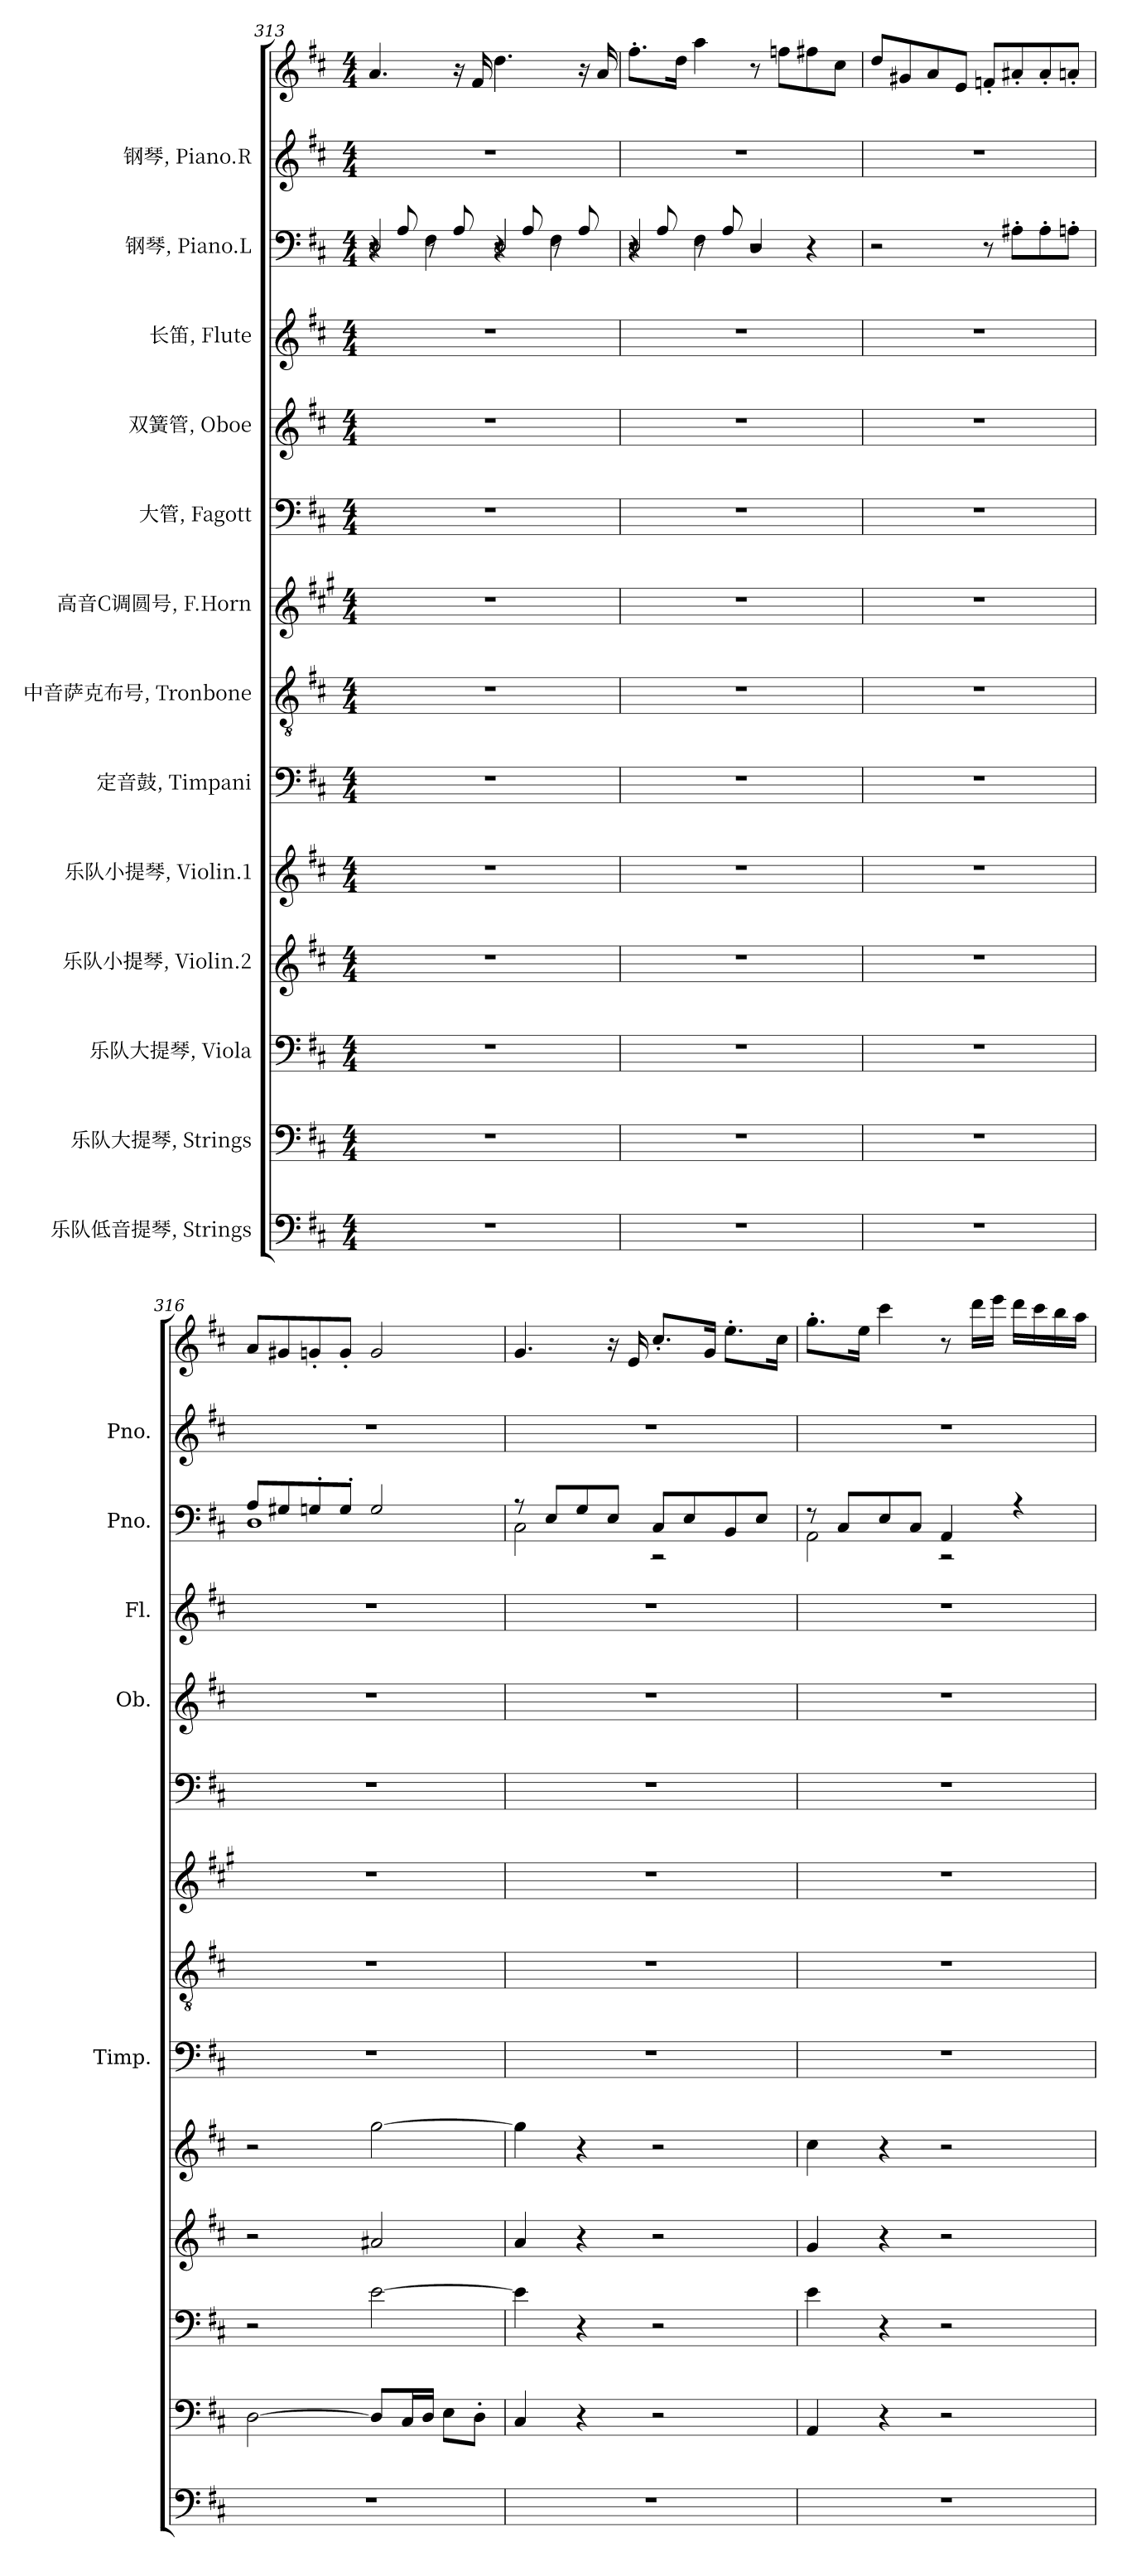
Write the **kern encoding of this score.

**kern	**kern	**kern	**kern	**kern	**kern	**kern	**kern	**kern	**kern	**kern	**kern	**kern	**kern
*part13	*part12	*part11	*part10	*part9	*part8	*part7	*part6	*part5	*part4	*part3	*part2	*part1	*part1
*staff14	*staff13	*staff12	*staff11	*staff10	*staff9	*staff8	*staff7	*staff6	*staff5	*staff4	*staff3	*staff2	*staff1
*I"乐队低音提琴, Strings	*I"乐队大提琴, Strings	*I"乐队大提琴, Viola	*I"乐队小提琴, Violin.2	*I"乐队小提琴, Violin.1	*I"定音鼓, Timpani	*I"中音萨克布号, Tronbone	*I"高音C调圆号, F.Horn	*I"大管, Fagott	*I"双簧管, Oboe	*I"长笛, Flute	*I"钢琴, Piano.L	*I"钢琴, Piano.R	*
*	*	*	*	*	*I'Timp.	*	*	*	*I'Ob.	*I'Fl.	*I'Pno.	*I'Pno.	*
!!LO:PB:g=z
*clefF4	*clefF4	*clefF4	*clefG2	*clefG2	*clefF4	*clefGv2	*clefG2	*clefF4	*clefG2	*clefG2	*clefF4	*clefG2	*clefG2
*ITrd7c12	*	*	*	*	*	*	*ITrd4c7	*	*	*	*	*	*
*k[f#c#]	*k[f#c#]	*k[f#c#]	*k[f#c#]	*k[f#c#]	*k[f#c#]	*k[f#c#]	*k[f#c#]	*k[f#c#]	*k[f#c#]	*k[f#c#]	*k[f#c#]	*k[f#c#]	*k[f#c#]
*M4/4	*M4/4	*M4/4	*M4/4	*M4/4	*M4/4	*M4/4	*M4/4	*M4/4	*M4/4	*M4/4	*M4/4	*M4/4	*M4/4
*MM120	*MM120	*MM120	*MM120	*MM120	*MM120	*MM120	*MM120	*MM120	*MM120	*MM120	*MM120	*MM120	*MM120
=313	=313	=313	=313	=313	=313	=313	=313	=313	=313	=313	=313	=313	=313
*	*	*	*	*	*	*	*	*	*	*	*^	*	*
*	*	*	*	*	*	*	*	*	*	*	*	*^	*	*
1r	1r	1r	1r	1r	1r	1r	1r	1r	1r	1r	8r	4r	2D/	1r	4.a/
.	.	.	.	.	.	.	.	.	.	.	8A/	.	.	.	.
.	.	.	.	.	.	.	.	.	.	.	8r	4F#\	.	.	.
.	.	.	.	.	.	.	.	.	.	.	8A/	.	.	.	16r
.	.	.	.	.	.	.	.	.	.	.	.	.	.	.	16f#/
.	.	.	.	.	.	.	.	.	.	.	8r	4r	2D/	.	4.dd\
.	.	.	.	.	.	.	.	.	.	.	8A/	.	.	.	.
.	.	.	.	.	.	.	.	.	.	.	8r	4F#\	.	.	.
.	.	.	.	.	.	.	.	.	.	.	8A/	.	.	.	16r
.	.	.	.	.	.	.	.	.	.	.	.	.	.	.	16a/
=314	=314	=314	=314	=314	=314	=314	=314	=314	=314	=314	=314	=314	=314	=314	=314
1r	1r	1r	1r	1r	1r	1r	1r	1r	1r	1r	8r	4r	2D/	1r	8.ff#'\L
.	.	.	.	.	.	.	.	.	.	.	8A/	.	.	.	.
.	.	.	.	.	.	.	.	.	.	.	.	.	.	.	16dd\Jk
.	.	.	.	.	.	.	.	.	.	.	8r	4F#\	.	.	4aa\
.	.	.	.	.	.	.	.	.	.	.	8A/	.	.	.	.
.	.	.	.	.	.	.	.	.	.	.	4D/	2r	2r	.	8r
.	.	.	.	.	.	.	.	.	.	.	.	.	.	.	8ffn\L
.	.	.	.	.	.	.	.	.	.	.	4r	.	.	.	8ff#X\
.	.	.	.	.	.	.	.	.	.	.	.	.	.	.	8cc#\J
*	*	*	*	*	*	*	*	*	*	*	*v	*v	*v	*	*
=315	=315	=315	=315	=315	=315	=315	=315	=315	=315	=315	=315	=315	=315
1r	1r	1r	1r	1r	1r	1r	1r	1r	1r	1r	2r	1r	8dd/L
.	.	.	.	.	.	.	.	.	.	.	.	.	8g#X/
.	.	.	.	.	.	.	.	.	.	.	.	.	8a/
.	.	.	.	.	.	.	.	.	.	.	.	.	8e/J
.	.	.	.	.	.	.	.	.	.	.	8r	.	8fn'/L
.	.	.	.	.	.	.	.	.	.	.	8A#X'\L	.	8a#X'/
.	.	.	.	.	.	.	.	.	.	.	8A#'\	.	8a#'/
.	.	.	.	.	.	.	.	.	.	.	8An'\J	.	8an'/J
!!LO:PB:g=z
=316	=316	=316	=316	=316	=316	=316	=316	=316	=316	=316	=316	=316	=316
*	*	*	*	*	*	*	*	*	*	*	*^	*	*
1r	[2D\	2r	2r	2r	1r	1r	1r	1r	1r	1r	8A/L	1D	1r	8a/L
.	.	.	.	.	.	.	.	.	.	.	8G#X/	.	.	8g#X/
.	.	.	.	.	.	.	.	.	.	.	8Gn'/	.	.	8gn'/
.	.	.	.	.	.	.	.	.	.	.	8G'/J	.	.	8g'/J
.	8D/L]	[2e\	2a#X/	[2gg\	.	.	.	.	.	.	2G/	.	.	2g/
.	16C#/L	.	.	.	.	.	.	.	.	.	.	.	.	.
.	16D/JJ	.	.	.	.	.	.	.	.	.	.	.	.	.
.	8E\L	.	.	.	.	.	.	.	.	.	.	.	.	.
.	8D'\J	.	.	.	.	.	.	.	.	.	.	.	.	.
=317	=317	=317	=317	=317	=317	=317	=317	=317	=317	=317	=317	=317	=317	=317
1r	4C#/	4e\]	4a/	4gg\]	1r	1r	1r	1r	1r	1r	8r	2C#\	1r	4.g/
.	.	.	.	.	.	.	.	.	.	.	8E/L	.	.	.
.	4r	4r	4r	4r	.	.	.	.	.	.	8G/	.	.	.
.	.	.	.	.	.	.	.	.	.	.	8E/J	.	.	16r
.	.	.	.	.	.	.	.	.	.	.	.	.	.	16e/
.	2r	2r	2r	2r	.	.	.	.	.	.	8C#/L	2r	.	8.cc#'/L
.	.	.	.	.	.	.	.	.	.	.	8E/	.	.	.
.	.	.	.	.	.	.	.	.	.	.	.	.	.	16g/Jk
.	.	.	.	.	.	.	.	.	.	.	8BB/	.	.	8.ee'\L
.	.	.	.	.	.	.	.	.	.	.	8E/J	.	.	.
.	.	.	.	.	.	.	.	.	.	.	.	.	.	16cc#\Jk
=318	=318	=318	=318	=318	=318	=318	=318	=318	=318	=318	=318	=318	=318	=318
1r	4AA/	4e\	4g/	4cc#\	1r	1r	1r	1r	1r	1r	8r	2AA\	1r	8.gg'\L
.	.	.	.	.	.	.	.	.	.	.	8C#/L	.	.	.
.	.	.	.	.	.	.	.	.	.	.	.	.	.	16ee\Jk
.	4r	4r	4r	4r	.	.	.	.	.	.	8E/	.	.	4ccc#\
.	.	.	.	.	.	.	.	.	.	.	8C#/J	.	.	.
.	2r	2r	2r	2r	.	.	.	.	.	.	4AA/	2r	.	8r
.	.	.	.	.	.	.	.	.	.	.	.	.	.	16ddd\LL
.	.	.	.	.	.	.	.	.	.	.	.	.	.	16eee\JJ
.	.	.	.	.	.	.	.	.	.	.	4r	.	.	16ddd\LL
.	.	.	.	.	.	.	.	.	.	.	.	.	.	16ccc#\
.	.	.	.	.	.	.	.	.	.	.	.	.	.	16bb\
.	.	.	.	.	.	.	.	.	.	.	.	.	.	16aa\JJ
*	*	*	*	*	*	*	*	*	*	*	*v	*v	*	*
=	=	=	=	=	=	=	=	=	=	=	=	=	=
*-	*-	*-	*-	*-	*-	*-	*-	*-	*-	*-	*-	*-	*-
